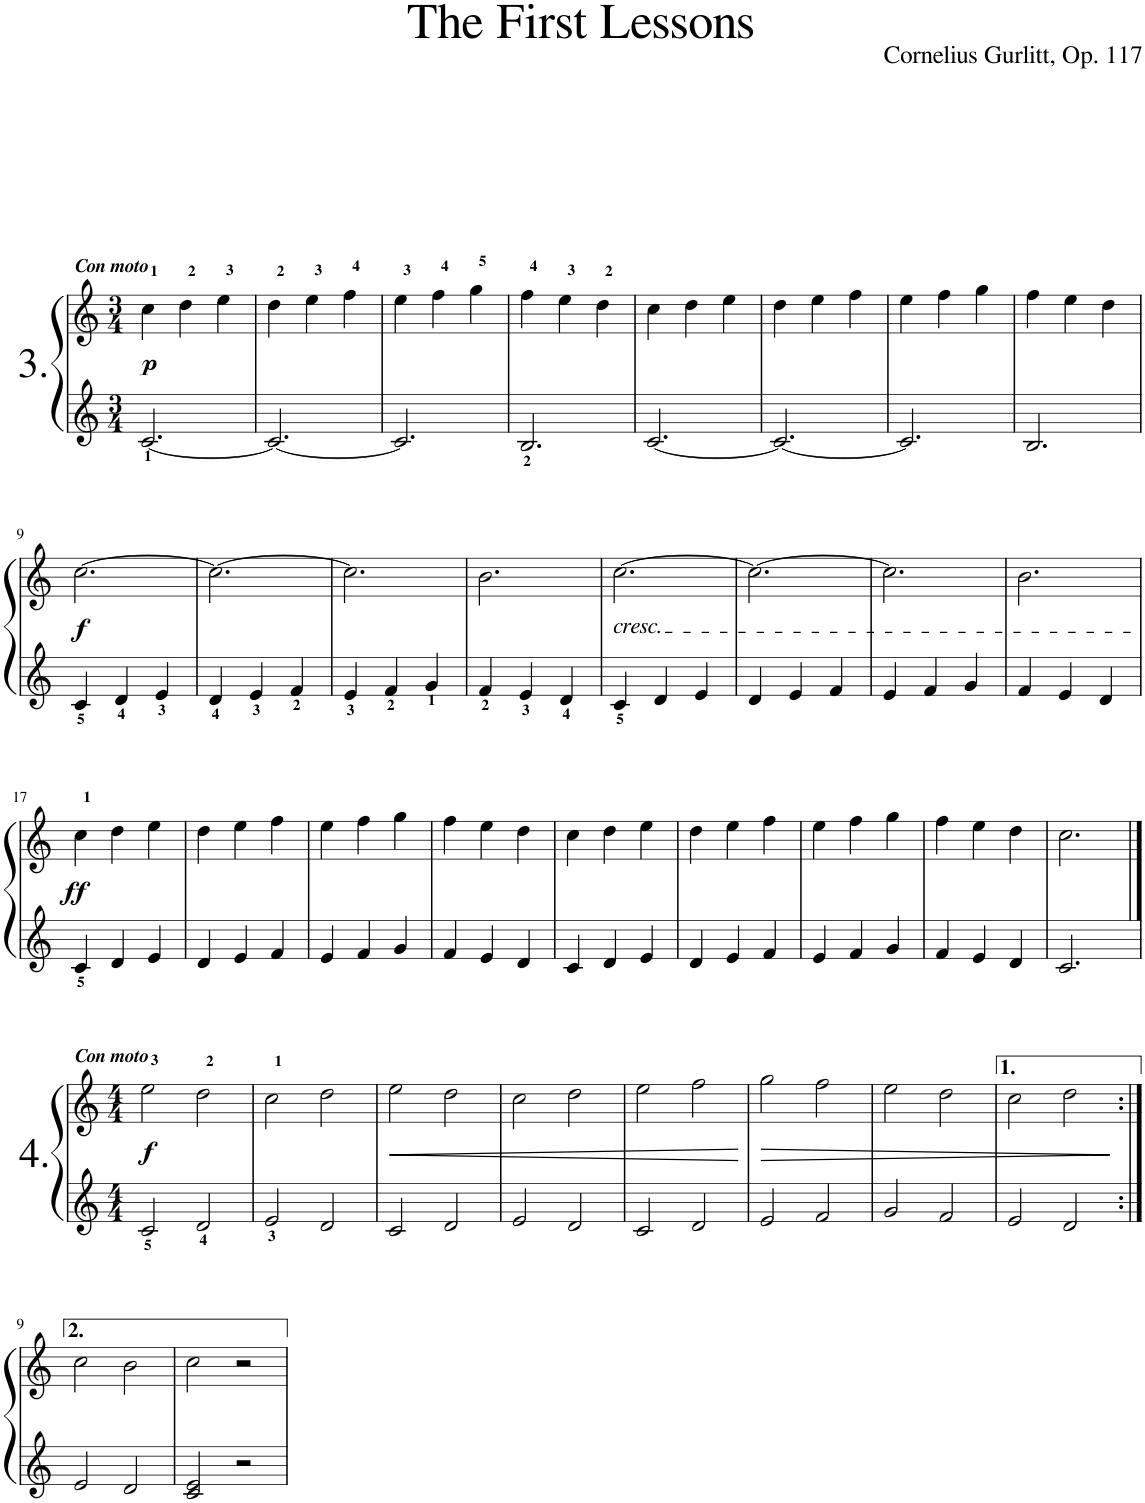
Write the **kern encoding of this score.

**kern	**kern	**dynam
*part1	*part1	*part1
*staff2	*staff1	*staff1/2
*I"Piano	*	*
*I'Pno.	*	*
*clefG2	*clefG2	*
*k[]	*k[]	*
*M3/4	*M3/4	*
=1	=1	=1
!	!LO:TX:a:Bi:t=Con moto	!
!	!	!LO:DY:b
[2.c/	4cc\	p
.	4dd\	.
.	4ee\	.
=2	=2	=2
2.c/_	4dd\	.
.	4ee\	.
.	4ff\	.
=3	=3	=3
2.c/]	4ee\	.
.	4ff\	.
.	4gg\	.
=4	=4	=4
2.B/	4ff\	.
.	4ee\	.
.	4dd\	.
=5	=5	=5
[2.c/	4cc\	.
.	4dd\	.
.	4ee\	.
=6	=6	=6
2.c/_	4dd\	.
.	4ee\	.
.	4ff\	.
=7	=7	=7
2.c/]	4ee\	.
.	4ff\	.
.	4gg\	.
=8	=8	=8
2.B/	4ff\	.
.	4ee\	.
.	4dd\	.
!!LO:LB:g=z
=9	=9	=9
!	!	!LO:DY:b
4c/	[2.cc\	f
4d/	.	.
4e/	.	.
=10	=10	=10
4d/	2.cc\_	.
4e/	.	.
4f/	.	.
=11	=11	=11
4e/	2.cc\]	.
4f/	.	.
4g/	.	.
=12	=12	=12
4f/	2.b\	.
4e/	.	.
4d/	.	.
=13	=13	=13
!	!LO:TX:b:i:t=cresc.	!
4c/	[2.cc\	.
4d/	.	.
4e/	.	.
=14	=14	=14
4d/	2.cc\_	.
4e/	.	.
4f/	.	.
=15	=15	=15
4e/	2.cc\]	.
4f/	.	.
4g/	.	.
=16	=16	=16
4f/	2.b\	.
4e/	.	.
4d/	.	.
!!LO:LB:g=z
=17	=17	=17
!	!	!LO:DY:b
4c/	4cc\	ff
4d/	4dd\	.
4e/	4ee\	.
=18	=18	=18
4d/	4dd\	.
4e/	4ee\	.
4f/	4ff\	.
=19	=19	=19
4e/	4ee\	.
4f/	4ff\	.
4g/	4gg\	.
=20	=20	=20
4f/	4ff\	.
4e/	4ee\	.
4d/	4dd\	.
=21	=21	=21
4c/	4cc\	.
4d/	4dd\	.
4e/	4ee\	.
=22	=22	=22
4d/	4dd\	.
4e/	4ee\	.
4f/	4ff\	.
=23	=23	=23
4e/	4ee\	.
4f/	4ff\	.
4g/	4gg\	.
=24	=24	=24
4f/	4ff\	.
4e/	4ee\	.
4d/	4dd\	.
=25	=25	=25
2.c/	2.cc\	.
!!LO:LB:g=z
==1	==1	==1
*M4/4	*M4/4	*
!	!LO:TX:a:Bi:t=Con moto	!
!	!	!LO:DY:b
2c/	2ee\	f
2d/	2dd\	.
=2	=2	=2
2e/	2cc\	.
2d/	2dd\	.
=3	=3	=3
!	!	!LO:HP:b
2c/	2ee\	<
2d/	2dd\	.
=4	=4	=4
2e/	2cc\	.
2d/	2dd\	.
=5	=5	=5
2c/	2ee\	.
2d/	2ff\	.
.	.	[
=6	=6	=6
!	!	!LO:HP:b
2e/	2gg\	>
2f/	2ff\	.
=7	=7	=7
2g/	2ee\	.
2f/	2dd\	.
=8	=8	=8
2e/	2cc\	.
2d/	2dd\	.
.	.	]
!!LO:LB:g=z
=9:|!	=9:|!	=9:|!
2e/	2cc\	.
2d/	2b\	.
=10	=10	=10
2c/ 2e/	2cc\	.
2r	2r	.
=	=	=
*-	*-	*-
